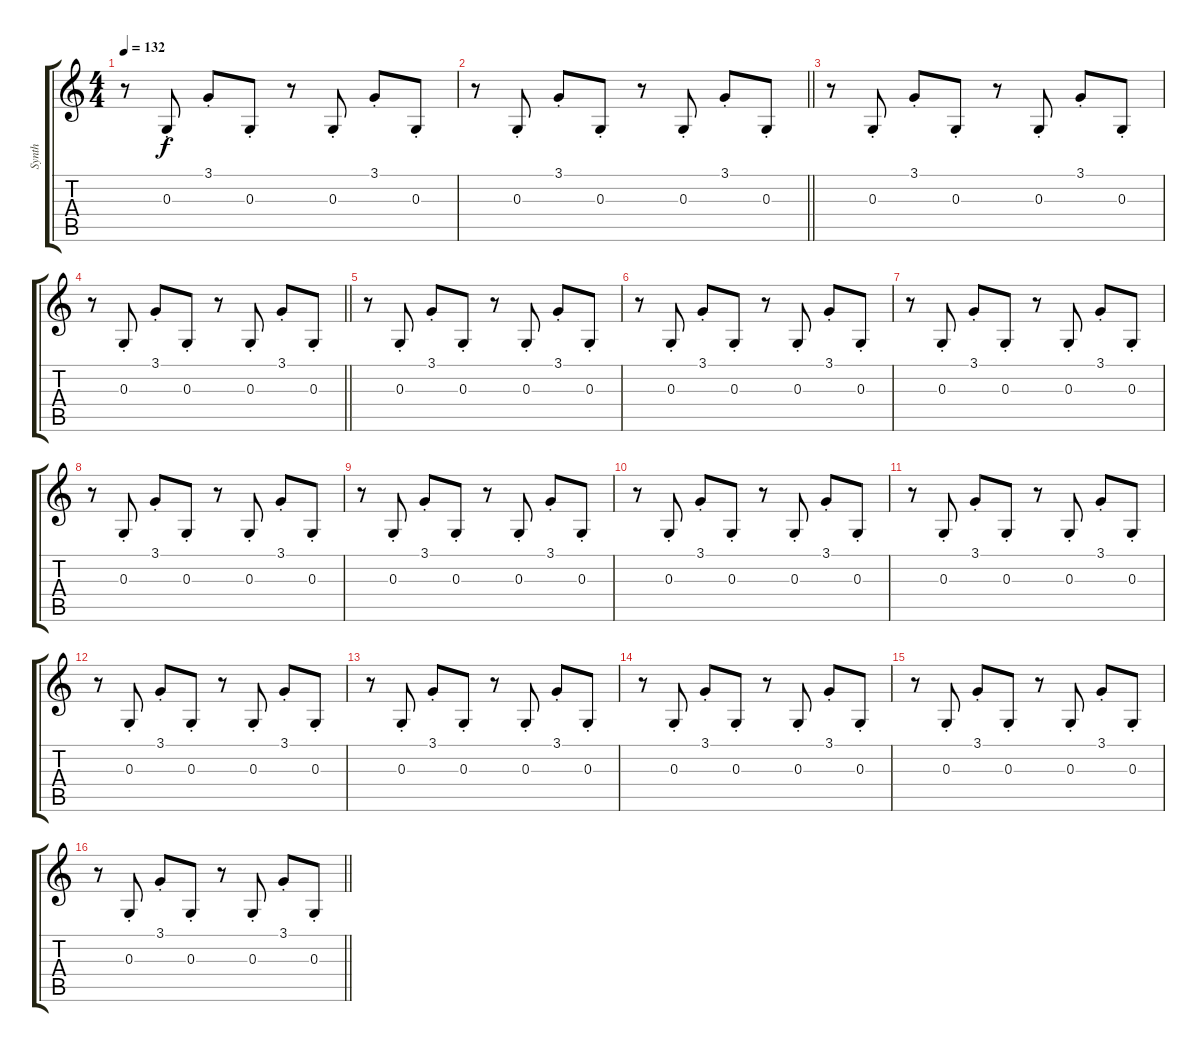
\track ("Synth" "Synth") {instrument lead8bassandlead}
\staff {score tabs}
\tuning (E4 B3 G3 D3 A2 E2) {hide}
\ts (4 4)
\tempo 132
\clef g2
\ks c
r.8{dy f} 0.3{st}.8 3.1{st}.8 0.3{st}.8 r.8 0.3{st}.8 3.1{st}.8 0.3{st}.8 |
\barLineRight lightlight
r.8 0.3{st}.8 3.1{st}.8 0.3{st}.8 r.8 0.3{st}.8 3.1{st}.8 0.3{st}.8 |
r.8 0.3{st}.8 3.1{st}.8 0.3{st}.8 r.8 0.3{st}.8 3.1{st}.8 0.3{st}.8 |
\barLineRight lightlight
r.8 0.3{st}.8 3.1{st}.8 0.3{st}.8 r.8 0.3{st}.8 3.1{st}.8 0.3{st}.8 |
r.8 0.3{st}.8 3.1{st}.8 0.3{st}.8 r.8 0.3{st}.8 3.1{st}.8 0.3{st}.8 |
r.8 0.3{st}.8 3.1{st}.8 0.3{st}.8 r.8 0.3{st}.8 3.1{st}.8 0.3{st}.8 |
r.8 0.3{st}.8 3.1{st}.8 0.3{st}.8 r.8 0.3{st}.8 3.1{st}.8 0.3{st}.8 |
r.8 0.3{st}.8 3.1{st}.8 0.3{st}.8 r.8 0.3{st}.8 3.1{st}.8 0.3{st}.8 |
r.8 0.3{st}.8 3.1{st}.8 0.3{st}.8 r.8 0.3{st}.8 3.1{st}.8 0.3{st}.8 |
r.8 0.3{st}.8 3.1{st}.8 0.3{st}.8 r.8 0.3{st}.8 3.1{st}.8 0.3{st}.8 |
r.8 0.3{st}.8 3.1{st}.8 0.3{st}.8 r.8 0.3{st}.8 3.1{st}.8 0.3{st}.8 |
r.8 0.3{st}.8 3.1{st}.8 0.3{st}.8 r.8 0.3{st}.8 3.1{st}.8 0.3{st}.8 |
r.8 0.3{st}.8 3.1{st}.8 0.3{st}.8 r.8 0.3{st}.8 3.1{st}.8 0.3{st}.8 |
r.8 0.3{st}.8 3.1{st}.8 0.3{st}.8 r.8 0.3{st}.8 3.1{st}.8 0.3{st}.8 |
r.8 0.3{st}.8 3.1{st}.8 0.3{st}.8 r.8 0.3{st}.8 3.1{st}.8 0.3{st}.8 |
\barLineRight lightlight
r.8 0.3{st}.8 3.1{st}.8 0.3{st}.8 r.8 0.3{st}.8 3.1{st}.8 0.3{st}.8
